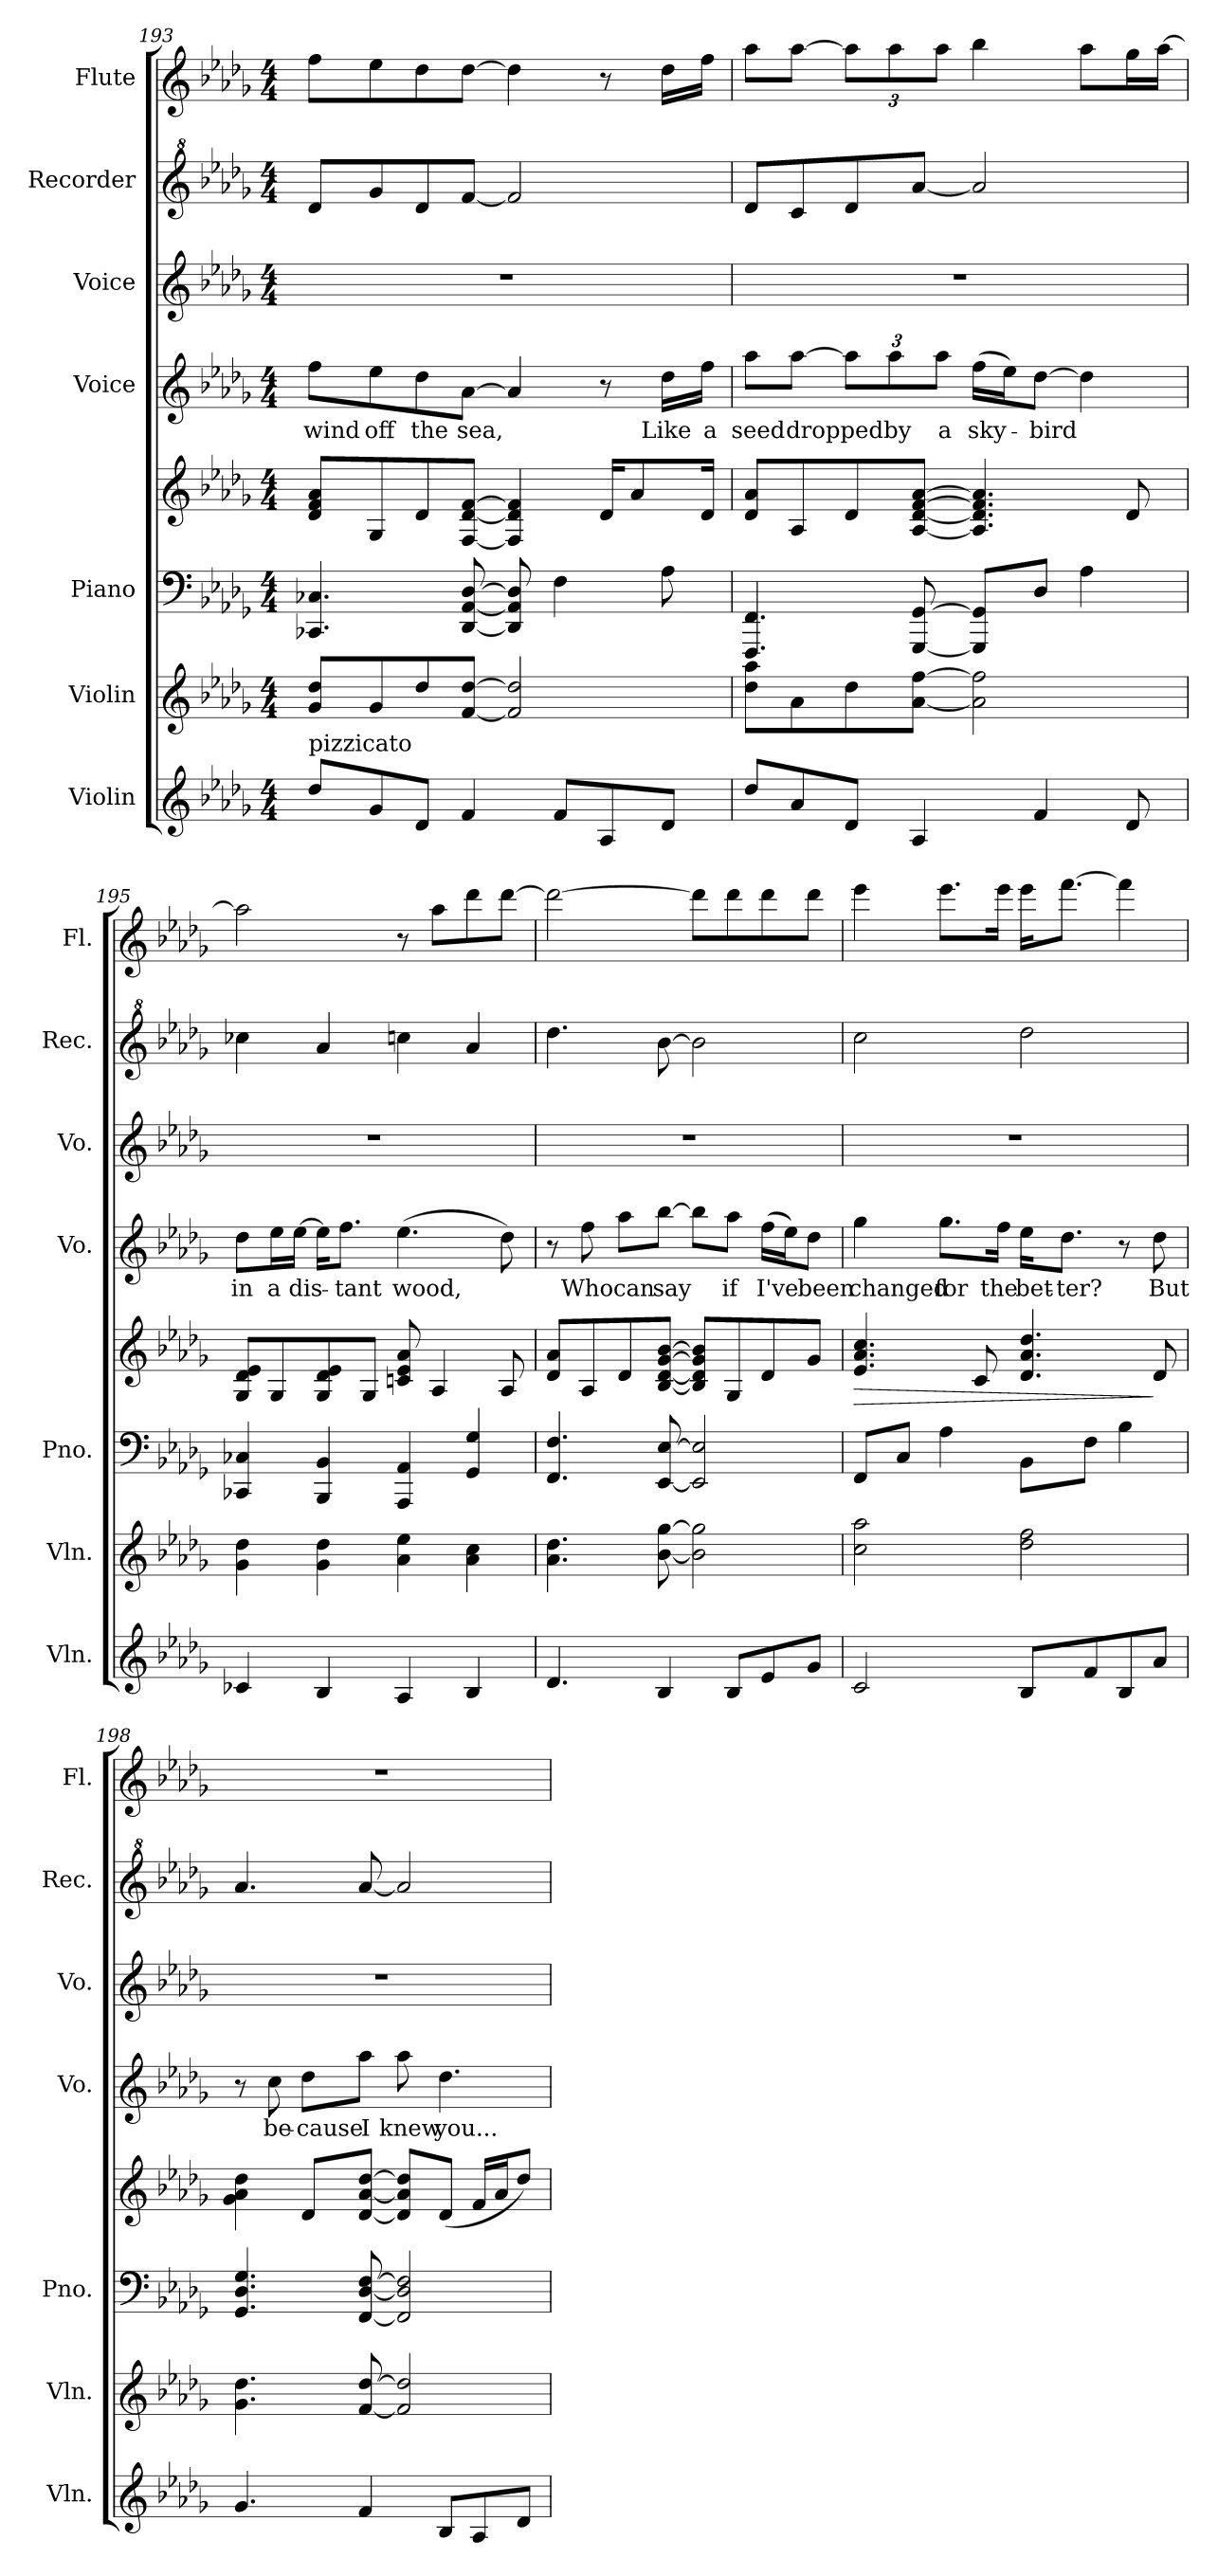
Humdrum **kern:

**kern	**kern	**kern	**kern	**dynam	**kern	**text	**kern	**kern	**kern
*part7	*part6	*part5	*part5	*part5	*part4	*part4	*part3	*part2	*part1
*staff8	*staff7	*staff6	*staff5	*staff5/6	*staff4	*staff4	*staff3	*staff2	*staff1
*I"Violin	*I"Violin	*I"Piano	*	*	*I"Voice	*	*I"Voice	*I"Recorder	*I"Flute
*I'Vln.	*I'Vln.	*I'Pno.	*	*	*I'Vo.	*	*I'Vo.	*I'Rec.	*I'Fl.
*clefG2	*clefG2	*clefF4	*clefG2	*	*clefG2	*	*clefG2	*clefG^2	*clefG2
*k[b-e-a-d-g-]	*k[b-e-a-d-g-]	*k[b-e-a-d-g-]	*k[b-e-a-d-g-]	*	*k[b-e-a-d-g-]	*	*k[b-e-a-d-g-]	*k[b-e-a-d-g-]	*k[b-e-a-d-g-]
*M4/4	*M4/4	*M4/4	*M4/4	*	*M4/4	*	*M4/4	*M4/4	*M4/4
=193	=193	=193	=193	=193	=193	=193	=193	=193	=193
!LO:TX:a:t=pizzicato	!	!	!	!	!	!	!	!	!
8dd-/L	8g-/ 8dd-/L	4.CC-X/ 4.C-X/	8d-/ 8f/ 8a-/L	.	8ff\L	wind	1r	8dd-/L	8ff\L
8g-/	8g-/	.	8G-/	.	8ee-\	off	.	8gg-/	8ee-\
8d-/J	8dd-/	.	8d-/	.	8dd-\	the	.	8dd-/	8dd-\
4f/	[8f/ [8dd-/J	[8DD-/ [8AA-/ [8D-/	[8F/ [8d-/ [8f/J	.	[8a-\J	sea,	.	[8ff/J	[8dd-\J
.	2f/] 2dd-/]	8DD-/] 8AA-/] 8D-/]	4F/] 4d-/] 4f/]	.	4a-/]	.	.	2ff/]	4dd-\]
8f/L	.	4F\	.	.	.	.	.	.	.
8A-/	.	.	16d-/KL	.	8r	.	.	.	8r
.	.	.	8a-/	.	.	.	.	.	.
8d-/J	.	8A-\	.	.	16dd-\LL	Like	.	.	16dd-\LL
.	.	.	16d-/Jk	.	16ff\JJ	a	.	.	16ff\JJ
!!LO:PB:g=z
=194	=194	=194	=194	=194	=194	=194	=194	=194	=194
8dd-/L	8dd-\ 8aa-\L	4.FFF/ 4.FF/	8d-/ 8a-/L	.	8aa-\L	seed	1r	8dd-/L	8aa-\L
8a-/	8a-\	.	8A-/	.	[8aa-\J	dropped	.	8cc/	[8aa-\J
*	*	*	*	*	*Xbrackettup	*	*	*	*Xbrackettup
8d-/J	8dd-\	.	8d-/	.	12aa-\L]	.	.	8dd-/	12aa-\L]
.	.	.	.	.	12aa-\	by	.	.	12aa-\
4A-/	[8a-\ [8ff\J	[8GGG-/ [8GG-/	[8A-/ [8d-/ [8f/ [8a-/J	.	.	.	.	[8aa-/J	.
.	.	.	.	.	12aa-\J	a	.	.	12aa-\J
.	2a-\] 2ff\]	8GGG-/] 8GG-/]L	4.A-/] 4.d-/] 4.f/] 4.a-/]	.	(16ff\LL	sky-	.	2aa-/]	4bb-\
.	.	.	.	.	16ee-\J)	.	.	.	.
4f/	.	8D-/J	.	.	[8dd-\J	-bird	.	.	.
.	.	4A-\	.	.	4dd-\]	.	.	.	8aa-\L
8d-/	.	.	8d-/	.	.	.	.	.	16gg-\L
.	.	.	.	.	.	.	.	.	[16aa-\JJ
=195	=195	=195	=195	=195	=195	=195	=195	=195	=195
4c-X/	4g-\ 4dd-\	4CC-X/ 4C-X/	8G-/ 8d-/ 8e-/L	.	8dd-\L	in	1r	4ccc-X\	2aa-\]
.	.	.	8G-/	.	16ee-\L	a	.	.	.
.	.	.	.	.	[16ee-\JJ	dis-	.	.	.
4B-/	4g-\ 4dd-\	4BBB-/ 4BB-/	8G-/ 8d-/ 8e-/	.	16ee-\KL]	.	.	4aa-/	.
.	.	.	.	.	8.ff\J	-tant	.	.	.
.	.	.	8G-/J	.	.	.	.	.	.
4A-/	4a-\ 4ee-\	4AAA-/ 4AA-/	8cn/ 8e-/ 8a-/	.	(>4.ee-\	wood,	.	4cccn\	8r
.	.	.	4A-/	.	.	.	.	.	8aa-\L
4B-/	4a-\ 4cc\	4GG-/ 4G-/	.	.	.	.	.	4aa-/	8ddd-\
.	.	.	8A-/	.	8dd-\)	.	.	.	[8ddd-\J
!!LO:PB:g=z
=196	=196	=196	=196	=196	=196	=196	=196	=196	=196
4.d-/	4.a-\ 4.dd-\	4.FF/ 4.F/	8d-/ 8a-/L	.	8r	.	1r	4.ddd-\	2ddd-\_
.	.	.	8A-/	.	8ff\	Who	.	.	.
.	.	.	8d-/	.	8aa-\L	can	.	.	.
4B-/	[8b-\ [8gg-\	[8EE-/ [8E-/	[8B-/ [8d-/ [8g-/ [8b-/J	.	[8bb-\J	say	.	[8bb-\	.
.	2b-\] 2gg-\]	2EE-/] 2E-/]	8B-/] 8d-/] 8g-/] 8b-/]L	.	8bb-\L]	.	.	2bb-\]	8ddd-\L]
8B-/L	.	.	8G-/	.	8aa-\J	if	.	.	8ddd-\
8e-/	.	.	8d-/	.	(16ff\LL	I've	.	.	8ddd-\
.	.	.	.	.	16ee-\J)	.	.	.	.
8g-/J	.	.	8g-/J	.	8dd-\J	been	.	.	8ddd-\J
=197	=197	=197	=197	=197	=197	=197	=197	=197	=197
!	!	!	!	!LO:HP:b	!	!	!	!	!
2c/	2cc\ 2aa-\	8FF/L	4.e-/ 4.a-/ 4.cc/	>	4gg-\	changed	1r	2ccc\	4eee-\
.	.	8C/J	.	.	.	.	.	.	.
.	.	4A-\	.	.	8.gg-\L	for	.	.	8.eee-\L
.	.	.	8c/	.	.	.	.	.	.
.	.	.	.	.	16ff\Jk	the	.	.	16eee-\Jk
8B-/L	2dd-\ 2ff\	8BB-\L	4.d-/ 4.a-/ 4.dd-/	.	16ee-\KL	bet-	.	2ddd-\	16eee-\KL
.	.	.	.	.	8.dd-\J	-ter?	.	.	[8.fff\J
8f/	.	8F\J	.	.	.	.	.	.	.
8B-/	.	4B-\	.	.	8r	.	.	.	4fff\]
8a-/J	.	.	8d-/	]	8dd-\	But	.	.	.
!!LO:PB:g=z
=198	=198	=198	=198	=198	=198	=198	=198	=198	=198
4.g-/	4.g-\ 4.dd-\	4.GG-/ 4.D-/ 4.G-/	4g-\ 4a-\ 4dd-\	.	8r	.	1r	4.aa-/	1r
.	.	.	.	.	8cc\	be-	.	.	.
.	.	.	8d-/L	.	8dd-\L	-cause	.	.	.
4f/	[8f/ [8dd-/	[8FF/ [8D-/ [8F/	[8d-/ [8a-/ [8dd-/J	.	8aa-\J	I	.	[8aa-/	.
.	2f/] 2dd-/]	2FF/] 2D-/] 2F/]	8d-/] 8a-/] 8dd-/]L	.	8aa-\	knew	.	2aa-/]	.
8B-/L	.	.	(8d-/J	.	4.dd-\	you...	.	.	.
8A-/	.	.	16f/LL	.	.	.	.	.	.
.	.	.	16a-/J	.	.	.	.	.	.
8d-/J	.	.	8dd-/J)	.	.	.	.	.	.
=	=	=	=	=	=	=	=	=	=
*-	*-	*-	*-	*-	*-	*-	*-	*-	*-
